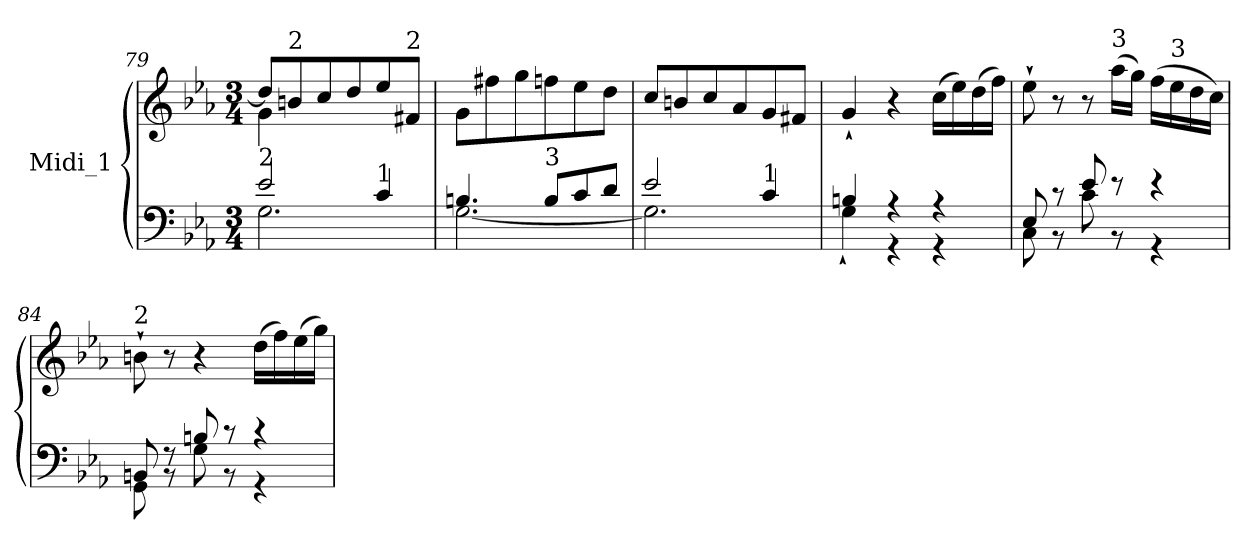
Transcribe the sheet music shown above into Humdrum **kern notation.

**kern	**kern
*part1	*part1
*staff2	*staff1
*I"Midi_1	*
*clefF4	*clefG2
*k[b-e-a-]	*k[b-e-a-]
*E-:	*E-:
*M3/4	*M3/4
=79	=79
*^	*^
*	*^	*	*
!	!	!	!LO:TX:b:t=2	!
4ryy	2e-/	2.G\	8dd/L]	4g\
!	!	!	!LO:TX:a:t=2	!
.	.	.	8bn/	.
4ryy	.	.	8cc/	2ryy
.	.	.	8dd/	.
!LO:TX:a:t=1	!	!	!	!
4ryy	4c/	.	8ee-/	.
!	!	!	!LO:TX:a:t=2	!
.	.	.	8f#X/J	.
*	*v	*v	*	*
*	*	*v	*v
!!LO:LB:g=z
=80	=80	=80
4.Bn/	[2.G\	8g\L
.	.	8ff#X\
.	.	8gg\
!LO:TX:a:t=3	!	!
8B/L	.	8ffn\
8c/	.	8ee-\
8d/J	.	8dd\J
=81	=81	=81
2e-/	2.G\]	8cc/L
.	.	8bn/
.	.	8cc/
.	.	8a-i/
!LO:TX:a:t=1	!	!
4c/	.	8g/
.	.	8f#X/J
=82	=82	=82
4Bn/	4G`\	4g`/
4r	4r	4r
4r	4r	(>16cc\LL
.	.	16ee-\)
.	.	(>16dd\
.	.	16ff\JJ)
=83	=83	=83
8E-/	8C\	8ee-`\
8r	8r	8r
8e-/	8c\	8r
!	!	!LO:TX:a:t=3
8r	8r	(>16aa-\LL
.	.	16gg\JJ)
4r	4r	(>16ff\LL
!	!	!LO:TX:a:t=3
.	.	16ee-\
.	.	16dd\
.	.	16cc\JJ)
=84	=84	=84
!	!	!LO:TX:a:t=2
8BBn/	8GG\	8bn`\
8r	8r	8r
8Bn/	8G\	4r
8r	8r	.
4r	4r	(>16dd\LL
.	.	16ff\)
.	.	(16ee-\
.	.	16gg\JJ)
*v	*v	*
=	=
*-	*-
